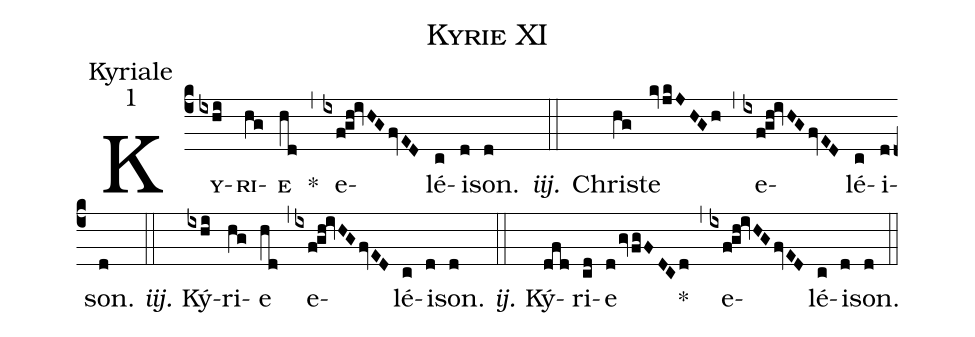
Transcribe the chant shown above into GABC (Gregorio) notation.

name:Kyrie XI;
office-part:Kyriale;
mode:1;
%%
(c4) K<sc>y</sc>(ixhi)<sc>ri</sc>(hg)<sc>e</sc>(hd) *(,) e(ixfgh!ivHGfvED)lé(c)i(d)son.(d) <i>iij.</i>(::)
Chri(hg)ste(kvjkJHGh) (,) e(ixfgh!ivHGfvED)lé(c)i(d)son.(d) <i>iij.</i>(::)
Ký(ixhi)ri(hg)e(hd) (,) e(ixfgh!ivHGfvED)lé(c)i(d)son.(d) <i>ij.</i>(::)
Ký(dfd)ri(cd)e(dgvfgFDCd) *(,) e(ixfgh!ivHGfvED)lé(c)i(d)son.(d) (::)
